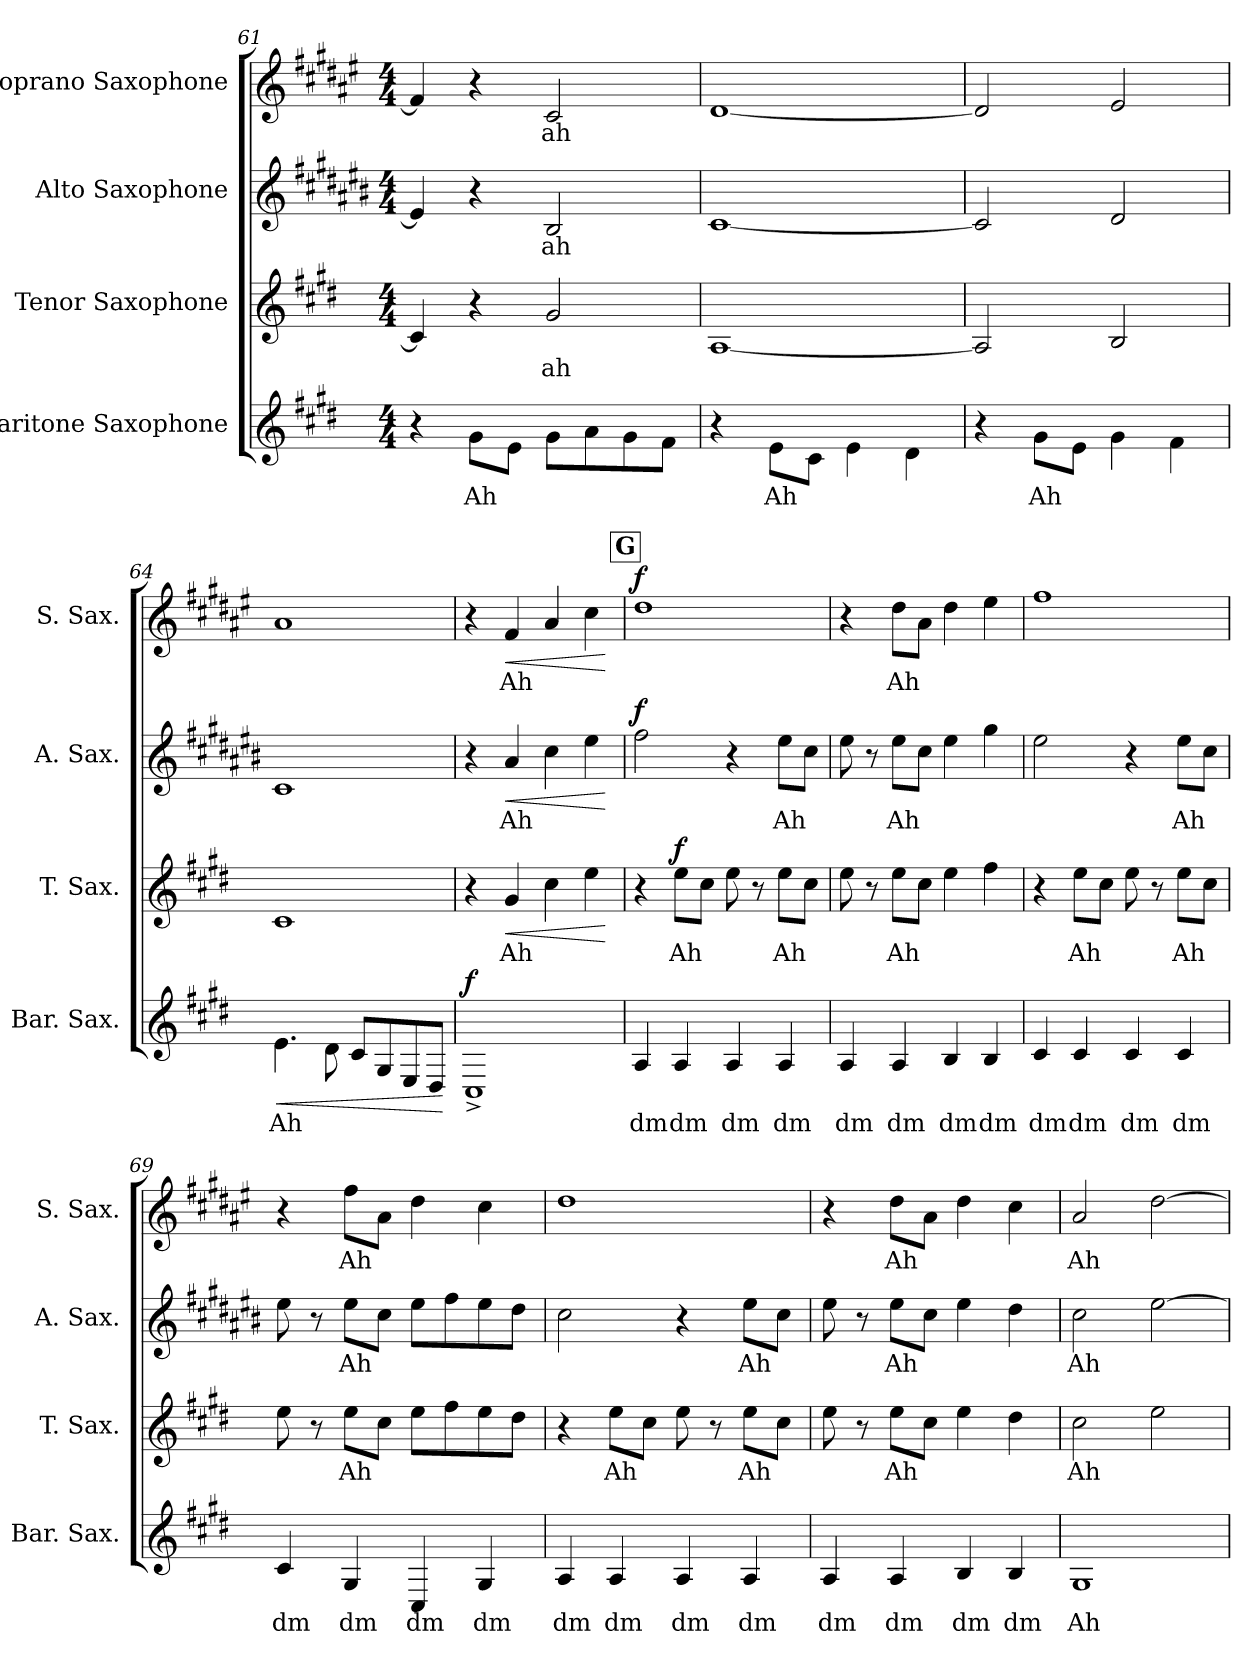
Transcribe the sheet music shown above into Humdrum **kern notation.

**kern	**text	**dynam	**kern	**text	**dynam	**kern	**text	**dynam	**kern	**text	**dynam
*part4	*part4	*part4	*part3	*part3	*part3	*part2	*part2	*part2	*part1	*part1	*part1
*staff4	*staff4	*staff4	*staff3	*staff3	*staff3	*staff2	*staff2	*staff2	*staff1	*staff1	*staff1
*I"Baritone Saxophone	*	*	*I"Tenor Saxophone	*	*	*I"Alto Saxophone	*	*	*I"Soprano Saxophone	*	*
*I'Bar. Sax.	*	*	*I'T. Sax.	*	*	*I'A. Sax.	*	*	*I'S. Sax.	*	*
*clefG2	*	*	*clefG2	*	*	*clefG2	*	*	*clefG2	*	*
*ITrd12c21	*	*	*ITrd8c14	*	*	*ITrd5c9	*	*	*ITrd1c2	*	*
*k[f#c#g#d#]	*	*	*k[f#c#g#d#]	*	*	*k[f#c#g#d#]	*	*	*k[f#c#g#d#]	*	*
*M4/4	*	*	*M4/4	*	*	*M4/4	*	*	*M4/4	*	*
=61	=61	=61	=61	=61	=61	=61	=61	=61	=61	=61	=61
4r	.	.	4C#/]	.	.	4G#/]	.	.	4e/]	.	.
!	!LO:LY:b	!	!	!	!	!	!	!	!	!	!
8G#\L	Ah	.	4r	.	.	4r	.	.	4r	.	.
8E\J	.	.	.	.	.	.	.	.	.	.	.
!	!	!	!	!LO:LY:b	!	!	!LO:LY:b	!	!	!LO:LY:b	!
8G#\L	.	.	2G#/	ah	.	2D#/	ah	.	2B/	ah	.
8A\	.	.	.	.	.	.	.	.	.	.	.
8G#\	.	.	.	.	.	.	.	.	.	.	.
8F#\J	.	.	.	.	.	.	.	.	.	.	.
!!LO:PB:g=z
=62	=62	=62	=62	=62	=62	=62	=62	=62	=62	=62	=62
4r	.	.	[1AA	.	.	[1E	.	.	[1c#	.	.
!	!LO:LY:b	!	!	!	!	!	!	!	!	!	!
8E\L	-Ah	.	.	.	.	.	.	.	.	.	.
8C#\J	.	.	.	.	.	.	.	.	.	.	.
4E\	.	.	.	.	.	.	.	.	.	.	.
4D#\	.	.	.	.	.	.	.	.	.	.	.
=63	=63	=63	=63	=63	=63	=63	=63	=63	=63	=63	=63
4r	.	.	2AA/]	.	.	2E/]	.	.	2c#/]	.	.
!	!LO:LY:b	!	!	!	!	!	!	!	!	!	!
8G#\L	Ah	.	.	.	.	.	.	.	.	.	.
8E\J	.	.	.	.	.	.	.	.	.	.	.
4G#\	.	.	2BB/	.	.	2F#/	.	.	2d#/	.	.
4F#\	.	.	.	.	.	.	.	.	.	.	.
=64	=64	=64	=64	=64	=64	=64	=64	=64	=64	=64	=64
!	!LO:LY:b	!LO:HP:b	!	!	!	!	!	!	!	!	!
4.E\	Ah	<	1C#	.	.	1E	.	.	1g#	.	.
8D#\	.	.	.	.	.	.	.	.	.	.	.
8C#/L	.	.	.	.	.	.	.	.	.	.	.
8GG#/	.	.	.	.	.	.	.	.	.	.	.
8EE/	.	.	.	.	.	.	.	.	.	.	.
8DD#/J	.	.	.	.	.	.	.	.	.	.	.
.	.	[	.	.	.	.	.	.	.	.	.
=65	=65	=65	=65	=65	=65	=65	=65	=65	=65	=65	=65
!	!	!LO:DY:b	!	!	!	!	!	!	!	!	!
1CC#^	.	f	4r	.	.	4r	.	.	4r	.	.
!	!	!	!	!LO:LY:b	!LO:HP:b	!	!LO:LY:b	!LO:HP:b	!	!LO:LY:b	!LO:HP:b
.	.	.	4G#/	Ah	<	4c#/	Ah	<	4e/	Ah	<
.	.	.	4c#\	.	.	4e\	.	.	4g#/	.	.
.	.	.	4e\	.	.	4g#\	.	.	4b\	.	.
.	.	.	.	.	[	.	.	[	.	.	[
!!LO:REH:place=s1:a:B:fs=14:t=G
=66	=66	=66	=66	=66	=66	=66	=66	=66	=66	=66	=66
!	!LO:LY:b	!	!	!	!	!	!	!LO:DY:b	!	!	!LO:DY:b
4AA/	dm	.	4r	.	.	2a\	.	f	1cc#	.	f
!	!LO:LY:b	!	!	!LO:LY:b	!LO:DY:b	!	!	!	!	!	!
4AA/	dm	.	8e\L	Ah	f	.	.	.	.	.	.
.	.	.	8c#\J	.	.	.	.	.	.	.	.
!	!LO:LY:b	!	!	!	!	!	!	!	!	!	!
4AA/	dm	.	8e\	.	.	4r	.	.	.	.	.
.	.	.	8r	.	.	.	.	.	.	.	.
!	!LO:LY:b	!	!	!LO:LY:b	!	!	!LO:LY:b	!	!	!	!
4AA/	dm	.	8e\L	Ah	.	8g#\L	Ah	.	.	.	.
.	.	.	8c#\J	.	.	8e\J	.	.	.	.	.
=67	=67	=67	=67	=67	=67	=67	=67	=67	=67	=67	=67
!	!LO:LY:b	!	!	!	!	!	!	!	!	!	!
4AA/	dm	.	8e\	.	.	8g#\	.	.	4r	.	.
.	.	.	8r	.	.	8r	.	.	.	.	.
!	!LO:LY:b	!	!	!LO:LY:b	!	!	!LO:LY:b	!	!	!LO:LY:b	!
4AA/	dm	.	8e\L	Ah	.	8g#\L	Ah	.	8cc#\L	Ah	.
.	.	.	8c#\J	.	.	8e\J	.	.	8g#\J	.	.
!	!LO:LY:b	!	!	!	!	!	!	!	!	!	!
4BB/	dm	.	4e\	.	.	4g#\	.	.	4cc#\	.	.
!	!LO:LY:b	!	!	!	!	!	!	!	!	!	!
4BB/	dm	.	4f#\	.	.	4b\	.	.	4dd#\	.	.
=68	=68	=68	=68	=68	=68	=68	=68	=68	=68	=68	=68
!	!LO:LY:b	!	!	!	!	!	!	!	!	!	!
4C#/	dm	.	4r	.	.	2g#\	.	.	1ee	.	.
!	!LO:LY:b	!	!	!LO:LY:b	!	!	!	!	!	!	!
4C#/	dm	.	8e\L	Ah	.	.	.	.	.	.	.
.	.	.	8c#\J	.	.	.	.	.	.	.	.
!	!LO:LY:b	!	!	!	!	!	!	!	!	!	!
4C#/	dm	.	8e\	.	.	4r	.	.	.	.	.
.	.	.	8r	.	.	.	.	.	.	.	.
!	!LO:LY:b	!	!	!LO:LY:b	!	!	!LO:LY:b	!	!	!	!
4C#/	dm	.	8e\L	Ah	.	8g#\L	Ah	.	.	.	.
.	.	.	8c#\J	.	.	8e\J	.	.	.	.	.
=69	=69	=69	=69	=69	=69	=69	=69	=69	=69	=69	=69
!	!LO:LY:b	!	!	!	!	!	!	!	!	!	!
4C#/	dm	.	8e\	.	.	8g#\	.	.	4r	.	.
.	.	.	8r	.	.	8r	.	.	.	.	.
!	!LO:LY:b	!	!	!LO:LY:b	!	!	!LO:LY:b	!	!	!LO:LY:b	!
4GG#/	dm	.	8e\L	Ah	.	8g#\L	Ah	.	8ee\L	Ah	.
.	.	.	8c#\J	.	.	8e\J	.	.	8g#\J	.	.
!	!LO:LY:b	!	!	!	!	!	!	!	!	!	!
4CC#/	dm	.	8e\L	.	.	8g#\L	.	.	4cc#\	.	.
.	.	.	8f#\	.	.	8a\	.	.	.	.	.
!	!LO:LY:b	!	!	!	!	!	!	!	!	!	!
4GG#/	dm	.	8e\	.	.	8g#\	.	.	4b\	.	.
.	.	.	8d#\J	.	.	8f#\J	.	.	.	.	.
!!LO:PB:g=z
=70	=70	=70	=70	=70	=70	=70	=70	=70	=70	=70	=70
!	!LO:LY:b	!	!	!	!	!	!	!	!	!	!
4AA/	dm	.	4r	.	.	2e\	.	.	1cc#	.	.
!	!LO:LY:b	!	!	!LO:LY:b	!	!	!	!	!	!	!
4AA/	dm	.	8e\L	Ah	.	.	.	.	.	.	.
.	.	.	8c#\J	.	.	.	.	.	.	.	.
!	!LO:LY:b	!	!	!	!	!	!	!	!	!	!
4AA/	dm	.	8e\	.	.	4r	.	.	.	.	.
.	.	.	8r	.	.	.	.	.	.	.	.
!	!LO:LY:b	!	!	!LO:LY:b	!	!	!LO:LY:b	!	!	!	!
4AA/	dm	.	8e\L	Ah	.	8g#\L	Ah	.	.	.	.
.	.	.	8c#\J	.	.	8e\J	.	.	.	.	.
=71	=71	=71	=71	=71	=71	=71	=71	=71	=71	=71	=71
!	!LO:LY:b	!	!	!	!	!	!	!	!	!	!
4AA/	dm	.	8e\	.	.	8g#\	.	.	4r	.	.
.	.	.	8r	.	.	8r	.	.	.	.	.
!	!LO:LY:b	!	!	!LO:LY:b	!	!	!LO:LY:b	!	!	!LO:LY:b	!
4AA/	dm	.	8e\L	Ah	.	8g#\L	Ah	.	8cc#\L	Ah	.
.	.	.	8c#\J	.	.	8e\J	.	.	8g#\J	.	.
!	!LO:LY:b	!	!	!	!	!	!	!	!	!	!
4BB/	dm	.	4e\	.	.	4g#\	.	.	4cc#\	.	.
!	!LO:LY:b	!	!	!	!	!	!	!	!	!	!
4BB/	dm	.	4d#\	.	.	4f#\	.	.	4b\	.	.
=72	=72	=72	=72	=72	=72	=72	=72	=72	=72	=72	=72
!	!LO:LY:b	!	!	!LO:LY:b	!	!	!LO:LY:b	!	!	!LO:LY:b	!
1GG#	Ah	.	2c#\	Ah	.	2e\	Ah	.	2g#/	Ah	.
.	.	.	2e\	.	.	[2g#\	.	.	[2cc#\	.	.
=	=	=	=	=	=	=	=	=	=	=	=
*-	*-	*-	*-	*-	*-	*-	*-	*-	*-	*-	*-
